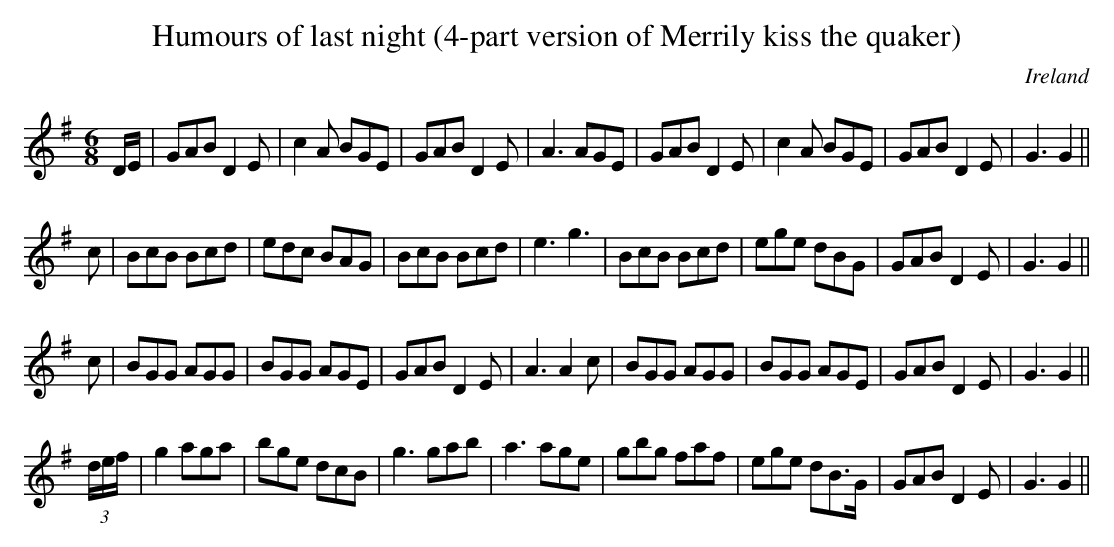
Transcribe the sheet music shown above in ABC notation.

X:1
T:Humours of last night (4-part version of Merrily kiss the quaker)
O:Ireland
M:6/8
K:G
D/E/ |\
GAB D2E | c2A BGE | GAB D2E | A3 AGE |\
GAB D2E | c2A BGE | GAB D2E | G3 G2 ||
c |\
BcB Bcd | edc BAG | BcB Bcd | e3 g3 |\
BcB Bcd | ege dBG | GAB D2E | G3 G2 ||
c |\
BGG AGG | BGG AGE | GAB D2E | A3 A2 c |\
BGG AGG | BGG AGE | GAB D2E | G3 G2 ||
(3d/e/f/ |\
g2 aga | bge dcB | g3 gab | a3 age | \
gbg faf | ege dB>G | GAB D2E | G3 G2 ||
